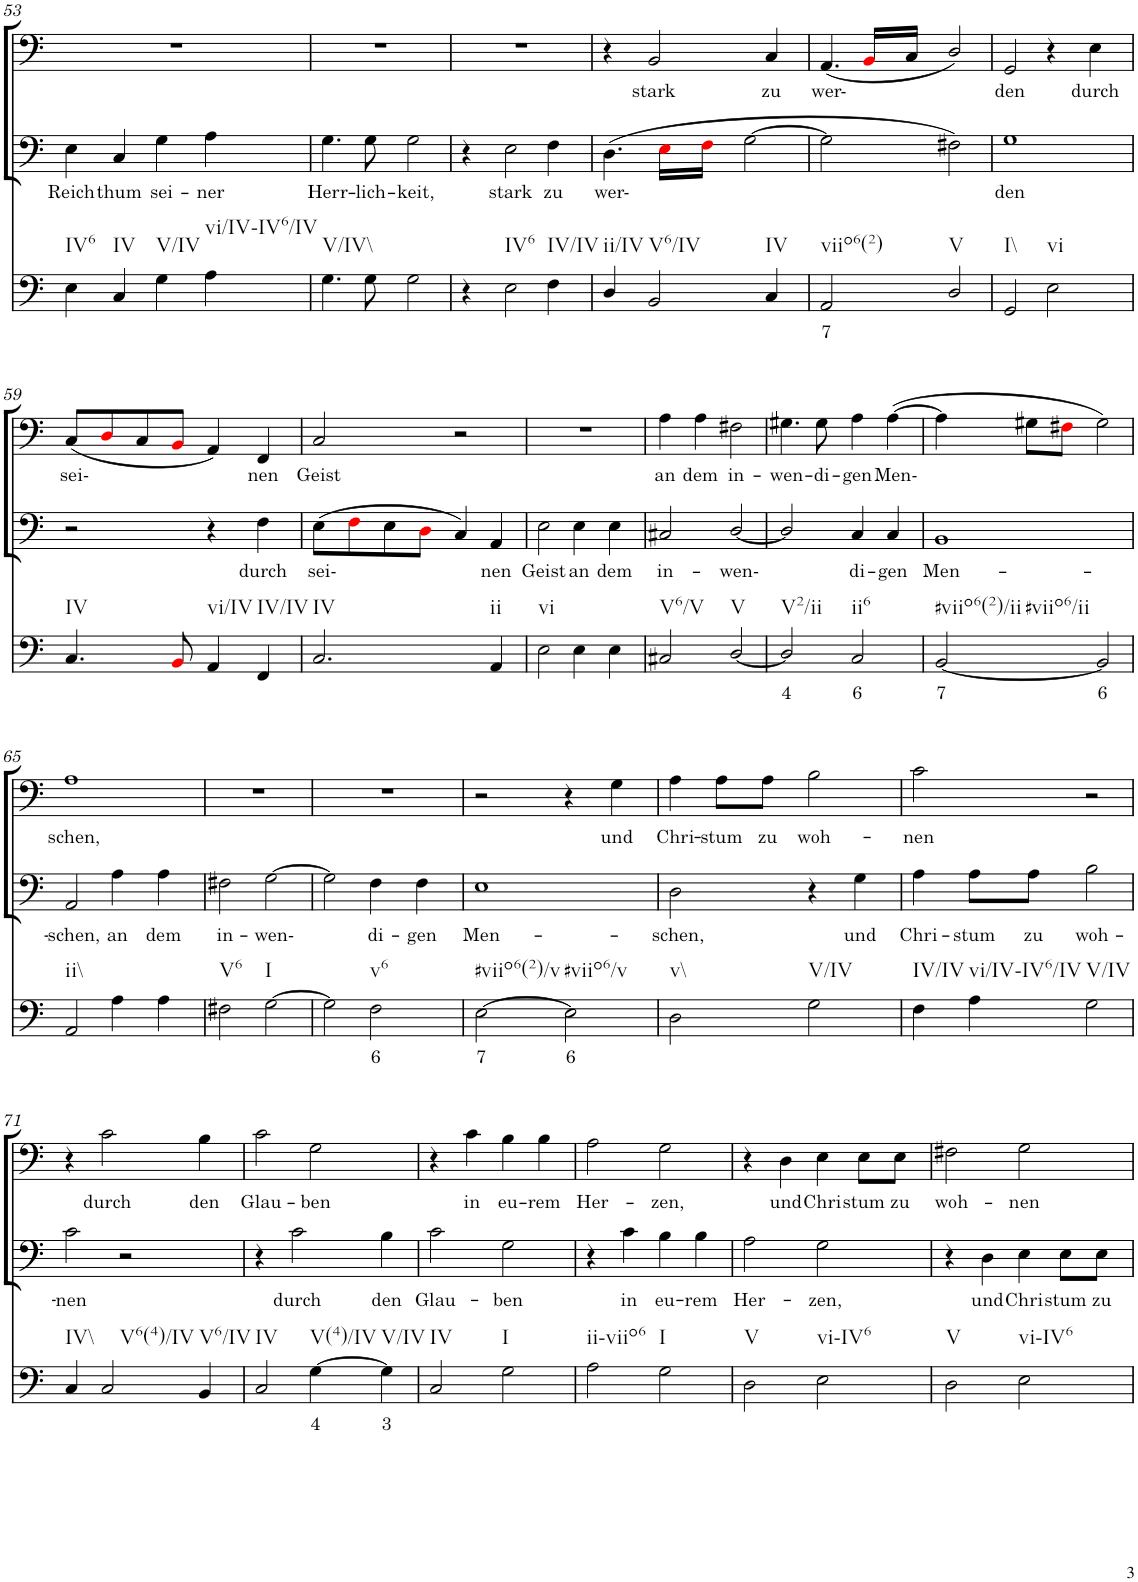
**kern	**text	**kern	**text	**kern	**text
*part3	*part3	*part2	*part2	*part1	*part1
*staff3	*staff3	*staff2	*staff2	*staff1	*staff1
*I"Continuo	*	*I"Bass II	*	*I"Bass I	*
!!LO:PB:g=z
*clefF4	*	*clefF4	*	*clefF4	*
*k[]	*	*k[]	*	*k[]	*
*M4/4	*	*M4/4	*	*M4/4	*
=53	=53	=53	=53	=53	=53
!LO:TX:b:t=IV6	!	!	!	!	!
!	!	!	!LO:LY:b	!	!
4E\	.	4E\	Reich-	1r	.
!LO:TX:b:t=IV	!	!	!	!	!
!	!	!	!LO:LY:b	!	!
4C/	.	4C/	thum	.	.
!LO:TX:b:t=V/IV	!	!	!	!	!
!	!	!	!LO:LY:b	!	!
4G\	.	4G\	sei-	.	.
!LO:TX:b:t=vi/IV-IV6/IV	!	!	!	!	!
!	!	!	!LO:LY:b	!	!
4A\	.	4A\	ner	.	.
=54	=54	=54	=54	=54	=54
!LO:TX:b:t=V/IV\\	!	!	!	!	!
!	!	!	!LO:LY:b	!	!
4.G\	.	4.G\	Herr-	1r	.
!	!	!	!LO:LY:b	!	!
8G\	.	8G\	lich-	.	.
!	!	!	!LO:LY:b	!	!
2G\	.	2G\	keit,	.	.
=55	=55	=55	=55	=55	=55
4r	.	4r	.	1r	.
!LO:TX:b:t=IV6	!	!	!	!	!
!	!	!	!LO:LY:b	!	!
2E\	.	2E\	stark	.	.
!LO:TX:b:t=IV/IV	!	!	!	!	!
!	!	!	!LO:LY:b	!	!
4F\	.	4F\	zu	.	.
=56	=56	=56	=56	=56	=56
!LO:TX:b:t=ii/IV	!	!	!	!	!
!	!	!	!LO:LY:b	!	!
4D/	.	(4.D\	wer-	4r	.
!LO:TX:b:t=V6/IV	!	!	!	!	!
!	!	!	!	!	!LO:LY:b
2BB/	.	.	.	2BB/	stark
.	.	16Ei\LL	.	.	.
.	.	16Fi\JJ	.	.	.
.	.	[2G\	.	.	.
!LO:TX:b:t=IV	!	!	!	!	!
!	!	!	!	!	!LO:LY:b
4C/	.	.	.	4C/	zu
=57	=57	=57	=57	=57	=57
!LO:TX:b:t=viio6(2)	!	!	!	!	!
!	!LO:LY:b	!	!	!	!LO:LY:b
2AA/	7	2G\]	.	(4.AA/	wer-
.	.	.	.	16BBi/LL	.
.	.	.	.	16C/JJ	.
!LO:TX:b:t=V	!	!	!	!	!
2D/	.	2F#X\)	.	2D/)	.
=58	=58	=58	=58	=58	=58
!LO:TX:b:t=I\\	!	!	!	!	!
!	!	!	!LO:LY:b	!	!LO:LY:b
2GG/	.	1G	den	2GG/	den
!LO:TX:b:t=vi	!	!	!	!	!
2E\	.	.	.	4r	.
!	!	!	!	!	!LO:LY:b
.	.	.	.	4E\	durch
!!LO:LB:g=z
=59	=59	=59	=59	=59	=59
!LO:TX:b:t=IV	!	!	!	!	!
!	!	!	!	!	!LO:LY:b
4.C/	.	2r	.	(8C/L	sei-
.	.	.	.	8Di/	.
.	.	.	.	8C/	.
8BBi/	.	.	.	8BBi/J	.
!LO:TX:b:t=vi/IV	!	!	!	!	!
4AA/	.	4r	.	4AA/)	.
!LO:TX:b:t=IV/IV	!	!	!	!	!
!	!	!	!LO:LY:b	!	!LO:LY:b
4FF/	.	4F\	durch	4FF/	nen
=60	=60	=60	=60	=60	=60
!LO:TX:b:t=IV	!	!	!	!	!
!	!	!	!LO:LY:b	!	!LO:LY:b
2.C/	.	(8E\L	sei-	2C/	Geist
.	.	8Fi\	.	.	.
.	.	8E\	.	.	.
.	.	8Di\J	.	.	.
.	.	4C/)	.	2r	.
!LO:TX:b:t=ii	!	!	!	!	!
!	!	!	!LO:LY:b	!	!
4AA/	.	4AA/	nen	.	.
=61	=61	=61	=61	=61	=61
!LO:TX:b:t=vi	!	!	!	!	!
!	!	!	!LO:LY:b	!	!
2E\	.	2E\	Geist	1r	.
!	!	!	!LO:LY:b	!	!
4E\	.	4E\	an	.	.
!	!	!	!LO:LY:b	!	!
4E\	.	4E\	dem	.	.
=62	=62	=62	=62	=62	=62
!LO:TX:b:t=V6/V	!	!	!	!	!
!	!	!	!LO:LY:b	!	!LO:LY:b
2C#X/	.	2C#X/	in-	4A\	an
!	!	!	!	!	!LO:LY:b
.	.	.	.	4A\	dem
!LO:TX:b:t=V	!	!	!	!	!
!	!	!	!LO:LY:b	!	!LO:LY:b
[2D/	.	[2D/	wen-	2F#X\	in-
=63	=63	=63	=63	=63	=63
!LO:TX:b:t=V2/ii	!	!	!	!	!
!	!LO:LY:b	!	!	!	!LO:LY:b
2D/]	4	2D/]	.	4.G#X\	wen-
!	!	!	!	!	!LO:LY:b
.	.	.	.	8G#\	di-
!LO:TX:b:t=ii6	!	!	!	!	!
!	!LO:LY:b	!	!LO:LY:b	!	!LO:LY:b
2C/	6	4C/	di-	4A\	gen
!	!	!	!LO:LY:b	!	!LO:LY:b
.	.	4C/	gen	([4A\	Men-
=64	=64	=64	=64	=64	=64
!LO:TX:b:t=#viio6(2)/ii	!	!	!	!	!
!LO:TX:b:t=#viio6/ii	!	!	!	!	!
!	!LO:LY:b	!	!LO:LY:b	!	!
[2BB/	7	1BB	Men-	4A\]	.
.	.	.	.	8G#X\L	.
.	.	.	.	8F#Xi\J	.
!	!LO:LY:b	!	!	!	!
2BB/]	6	.	.	2G#\)	.
!!LO:LB:g=z
=65	=65	=65	=65	=65	=65
!LO:TX:b:t=ii\\	!	!	!	!	!
!	!	!	!LO:LY:b	!	!LO:LY:b
2AA/	.	2AA/	schen,	1A	schen,
!	!	!	!LO:LY:b	!	!
4A\	.	4A\	an	.	.
!	!	!	!LO:LY:b	!	!
4A\	.	4A\	dem	.	.
=66	=66	=66	=66	=66	=66
!LO:TX:b:t=V6	!	!	!	!	!
!	!	!	!LO:LY:b	!	!
2F#X\	.	2F#X\	in-	1r	.
!LO:TX:b:t=I	!	!	!	!	!
!	!	!	!LO:LY:b	!	!
[2G\	.	[2G\	wen-	.	.
=67	=67	=67	=67	=67	=67
2G\]	.	2G\]	.	1r	.
!LO:TX:b:t=v6	!	!	!	!	!
!	!LO:LY:b	!	!LO:LY:b	!	!
2F\	6	4F\	di-	.	.
!	!	!	!LO:LY:b	!	!
.	.	4F\	gen	.	.
=68	=68	=68	=68	=68	=68
!LO:TX:b:t=#viio6(2)/v	!	!	!	!	!
!	!LO:LY:b	!	!LO:LY:b	!	!
[2E\	7	1E	Men-	2r	.
!LO:TX:b:t=#viio6/v	!	!	!	!	!
!	!LO:LY:b	!	!	!	!
2E\]	6	.	.	4r	.
!	!	!	!	!	!LO:LY:b
.	.	.	.	4G\	und
=69	=69	=69	=69	=69	=69
!LO:TX:b:t=v\\	!	!	!	!	!
!	!	!	!LO:LY:b	!	!LO:LY:b
2D\	.	2D\	schen,	4A\	Chri-
!	!	!	!	!	!LO:LY:b
.	.	.	.	8A\L	stum
!	!	!	!	!	!LO:LY:b
.	.	.	.	8A\J	zu
!LO:TX:b:t=V/IV	!	!	!	!	!
!	!	!	!	!	!LO:LY:b
2G\	.	4r	.	2B\	woh-
!	!	!	!LO:LY:b	!	!
.	.	4G\	und	.	.
=70	=70	=70	=70	=70	=70
!LO:TX:b:t=IV/IV	!	!	!	!	!
!	!	!	!LO:LY:b	!	!LO:LY:b
4F\	.	4A\	Chri-	2c\	nen
!LO:TX:b:t=vi/IV-IV6/IV	!	!	!	!	!
!	!	!	!LO:LY:b	!	!
4A\	.	8A\L	stum	.	.
!	!	!	!LO:LY:b	!	!
.	.	8A\J	zu	.	.
!LO:TX:b:t=V/IV	!	!	!	!	!
!	!	!	!LO:LY:b	!	!
2G\	.	2B\	woh-	2r	.
!!LO:LB:g=z
=71	=71	=71	=71	=71	=71
!LO:TX:b:t=IV\\	!	!	!	!	!
!	!	!	!LO:LY:b	!	!
4C/	.	2c\	nen	4r	.
!LO:TX:b:t=V6(4)/IV	!	!	!	!	!
!	!	!	!	!	!LO:LY:b
2C/	.	.	.	2c\	durch
.	.	2r	.	.	.
!LO:TX:b:t=V6/IV	!	!	!	!	!
!	!	!	!	!	!LO:LY:b
4BB/	.	.	.	4B\	den
=72	=72	=72	=72	=72	=72
!LO:TX:b:t=IV	!	!	!	!	!
!	!	!	!	!	!LO:LY:b
2C/	.	4r	.	2c\	Glau-
!	!	!	!LO:LY:b	!	!
.	.	2c\	durch	.	.
!LO:TX:b:t=V(4)/IV	!	!	!	!	!
!	!LO:LY:b	!	!	!	!LO:LY:b
[4G\	4	.	.	2G\	ben
!LO:TX:b:t=V/IV	!	!	!	!	!
!	!LO:LY:b	!	!LO:LY:b	!	!
4G\]	3	4B\	den	.	.
=73	=73	=73	=73	=73	=73
!LO:TX:b:t=IV	!	!	!	!	!
!	!	!	!LO:LY:b	!	!
2C/	.	2c\	Glau-	4r	.
!	!	!	!	!	!LO:LY:b
.	.	.	.	4c\	in
!LO:TX:b:t=I	!	!	!	!	!
!	!	!	!LO:LY:b	!	!LO:LY:b
2G\	.	2G\	ben	4B\	eu-
!	!	!	!	!	!LO:LY:b
.	.	.	.	4B\	rem
=74	=74	=74	=74	=74	=74
!LO:TX:b:t=ii-viio6	!	!	!	!	!
!	!	!	!	!	!LO:LY:b
2A\	.	4r	.	2A\	Her-
!	!	!	!LO:LY:b	!	!
.	.	4c\	in	.	.
!LO:TX:b:t=I	!	!	!	!	!
!	!	!	!LO:LY:b	!	!LO:LY:b
2G\	.	4B\	eu-	2G\	zen,
!	!	!	!LO:LY:b	!	!
.	.	4B\	rem	.	.
=75	=75	=75	=75	=75	=75
!LO:TX:b:t=V	!	!	!	!	!
!	!	!	!LO:LY:b	!	!
2D\	.	2A\	Her-	4r	.
!	!	!	!	!	!LO:LY:b
.	.	.	.	4D\	und
!LO:TX:b:t=vi-IV6	!	!	!	!	!
!	!	!	!LO:LY:b	!	!LO:LY:b
2E\	.	2G\	zen,	4E\	Chri-
!	!	!	!	!	!LO:LY:b
.	.	.	.	8E\L	stum
!	!	!	!	!	!LO:LY:b
.	.	.	.	8E\J	zu
=76	=76	=76	=76	=76	=76
!LO:TX:b:t=V	!	!	!	!	!
!	!	!	!	!	!LO:LY:b
2D\	.	4r	.	2F#X\	woh-
!	!	!	!LO:LY:b	!	!
.	.	4D\	und	.	.
!LO:TX:b:t=vi-IV6	!	!	!	!	!
!	!	!	!LO:LY:b	!	!LO:LY:b
2E\	.	4E\	Chri-	2G\	nen
!	!	!	!LO:LY:b	!	!
.	.	8E\L	stum	.	.
!	!	!	!LO:LY:b	!	!
.	.	8E\J	zu	.	.
=	=	=	=	=	=
*-	*-	*-	*-	*-	*-
